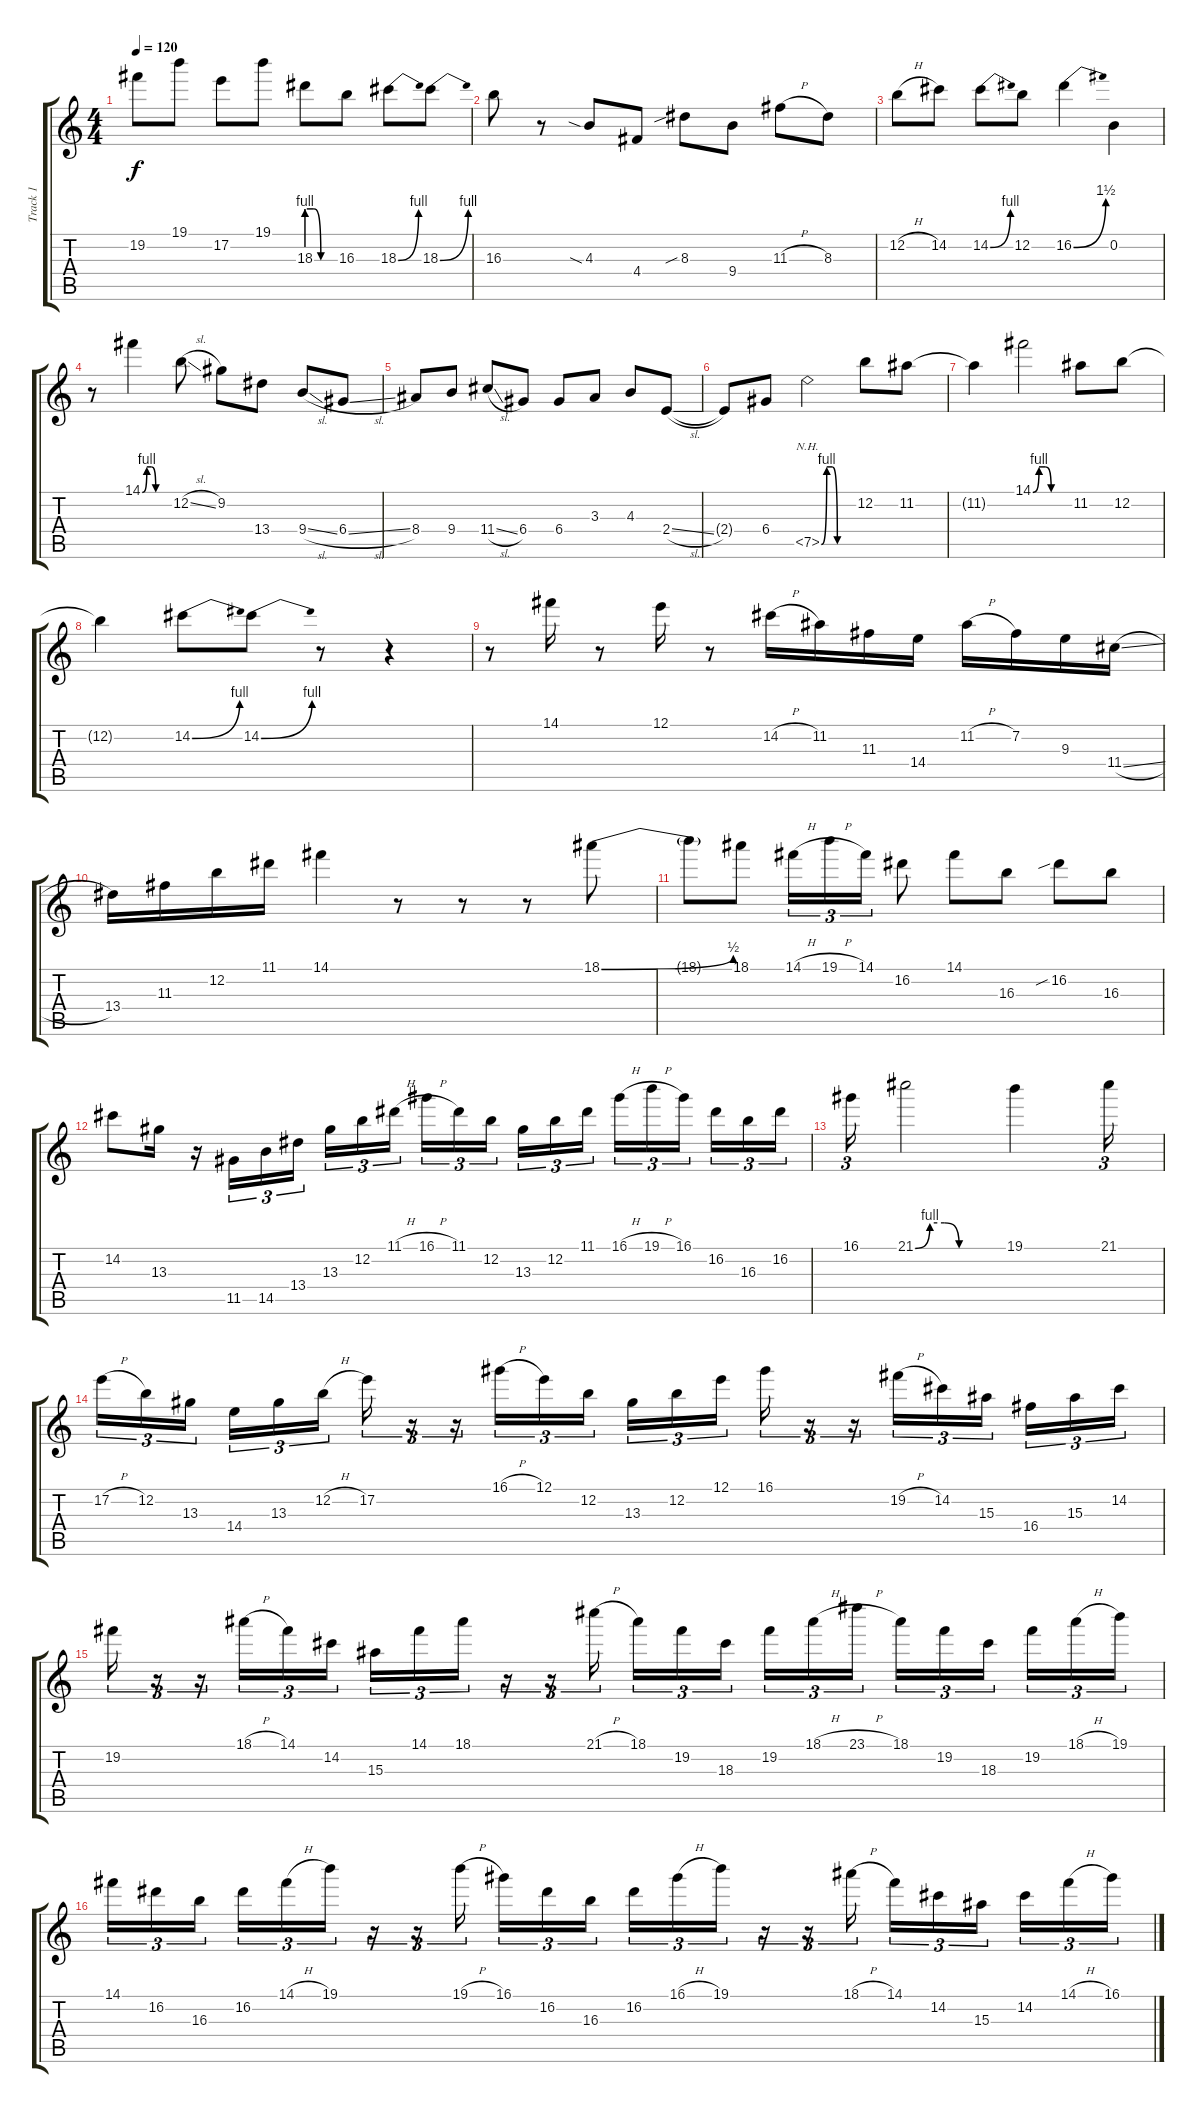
\track ("Track 1" "Track 1") {instrument overdrivenguitar}
\staff {score tabs}
\tuning (E4 B3 G3 D3 A2 E2) {hide}
\ts (4 4)
\tempo 120
\clef g2
\ks c
19.2.8{dy f} 19.1.8 17.2.8 19.1.8 18.3{be (custom 0 4 15 4 30 0 60 0)}.8 16.3.8 18.3{be (bend 0 0 60 4)}.8 18.3{be (bend 0 0 60 4)}.8 |
16.3.8 r.8 4.3{sia}.8 4.4.8 8.3{sib}.8 9.4.8 11.3{h}.8 8.3.8 |
12.2{h}.8 14.2.8 14.2{be (bend 0 0 60 4)}.8 12.2.8 16.2{be (bend 0 0 60 6)}.4 0.2.4 |
r.8 14.1{be (custom 0 0 10 4 20 4 30 0 60 0)}.4 12.2{sl}.8 9.2.8 13.4.8 9.4{sl}.8 6.4{sl}.8 |
8.4.8 9.4.8 11.4{sl}.8 6.4.8 6.4.8 3.3.8 4.3.8 2.4{sl}.8 |
2.4{t}.8 6.4.8 7.5{be (custom 0 0 10 4 20 4 30 0 60 0) nh}.2 12.2.8 11.2.8 |
11.2{t}.4 14.1{be (custom 0 0 10 4 20 4 30 0 60 0)}.2 11.2.8 12.2.8 |
12.2{t}.4 14.2{be (bend 0 0 60 4)}.8 14.2{be (bend 0 0 60 4)}.8 r.8 r.4 |
r.8 14.1.16 r.8 12.1.16 r.8 14.2{h}.16 11.2.16 11.3.16 14.4.16 11.2{h}.16 7.2.16 9.3.16 11.4{sl}.16 |
13.4.16 11.3.16 12.2.16 11.1.16 14.1.4 r.8 r.8 r.8 18.1{be (bend 0 0 60 2)}.8 |
18.1{t}.8 18.1.8 14.1{h}.16{tu (3 2)} 19.1{h}.16{tu (3 2)} 14.1.16{tu (3 2)} 16.2.8 14.1.8 16.3.8 16.2{sib}.8 16.3.8 |
14.2.8 13.3.16 r.16 11.5.16{tu (3 2)} 14.5.16{tu (3 2)} 13.4.16{tu (3 2) beam splitsecondary} 13.3.16{tu (3 2)} 12.2.16{tu (3 2)} 11.1{h}.16{tu (3 2)} 16.1{h}.16{tu (3 2)} 11.1.16{tu (3 2)} 12.2.16{tu (3 2) beam splitsecondary} 13.3.16{tu (3 2)} 12.2.16{tu (3 2)} 11.1.16{tu (3 2)} 16.1{h}.16{tu (3 2)} 19.1{h}.16{tu (3 2)} 16.1.16{tu (3 2) beam splitsecondary} 16.2.16{tu (3 2)} 16.3.16{tu (3 2)} 16.2.16{tu (3 2)} |
16.1.16{tu (3 2)} 21.1{be (custom 0 0 10 4 20 4 30 0 60 0)}.2 19.1.4 21.1.16{tu (3 2)} |
17.2{h}.16{tu (3 2)} 12.2.16{tu (3 2)} 13.3.16{tu (3 2) beam splitsecondary} 14.4.16{tu (3 2)} 13.3.16{tu (3 2)} 12.2{h}.16{tu (3 2)} 17.2.16{tu (3 2)} r.16{tu (3 2)} r.16{tu (3 2)} 16.1{h}.16{tu (3 2)} 12.1.16{tu (3 2)} 12.2.16{tu (3 2)} 13.3.16{tu (3 2)} 12.2.16{tu (3 2)} 12.1.16{tu (3 2) beam splitsecondary} 16.1.16{tu (3 2)} r.16{tu (3 2)} r.16{tu (3 2)} 19.2{h}.16{tu (3 2)} 14.2.16{tu (3 2)} 15.3.16{tu (3 2) beam splitsecondary} 16.4.16{tu (3 2)} 15.3.16{tu (3 2)} 14.2.16{tu (3 2)} |
19.2.16{tu (3 2)} r.16{tu (3 2)} r.16{tu (3 2)} 18.1{h}.16{tu (3 2)} 14.1.16{tu (3 2)} 14.2.16{tu (3 2)} 15.3.16{tu (3 2)} 14.1.16{tu (3 2)} 18.1.16{tu (3 2)} r.16{tu (3 2)} r.16{tu (3 2)} 21.1{h}.16{tu (3 2)} 18.1.16{tu (3 2)} 19.2.16{tu (3 2)} 18.3.16{tu (3 2) beam splitsecondary} 19.2.16{tu (3 2)} 18.1{h}.16{tu (3 2)} 23.1{h}.16{tu (3 2)} 18.1.16{tu (3 2)} 19.2.16{tu (3 2)} 18.3.16{tu (3 2) beam splitsecondary} 19.2.16{tu (3 2)} 18.1{h}.16{tu (3 2)} 19.1.16{tu (3 2)} |
14.1.16{tu (3 2)} 16.2.16{tu (3 2)} 16.3.16{tu (3 2) beam splitsecondary} 16.2.16{tu (3 2)} 14.1{h}.16{tu (3 2)} 19.1.16{tu (3 2)} r.16{tu (3 2)} r.16{tu (3 2)} 19.1{h}.16{tu (3 2) beam splitsecondary} 16.1.16{tu (3 2)} 16.2.16{tu (3 2)} 16.3.16{tu (3 2)} 16.2.16{tu (3 2)} 16.1{h}.16{tu (3 2)} 19.1.16{tu (3 2)} r.16{tu (3 2)} r.16{tu (3 2)} 18.1{h}.16{tu (3 2)} 14.1.16{tu (3 2)} 14.2.16{tu (3 2)} 15.3.16{tu (3 2) beam splitsecondary} 14.2.16{tu (3 2)} 14.1{h}.16{tu (3 2)} 16.1.16{tu (3 2)}
